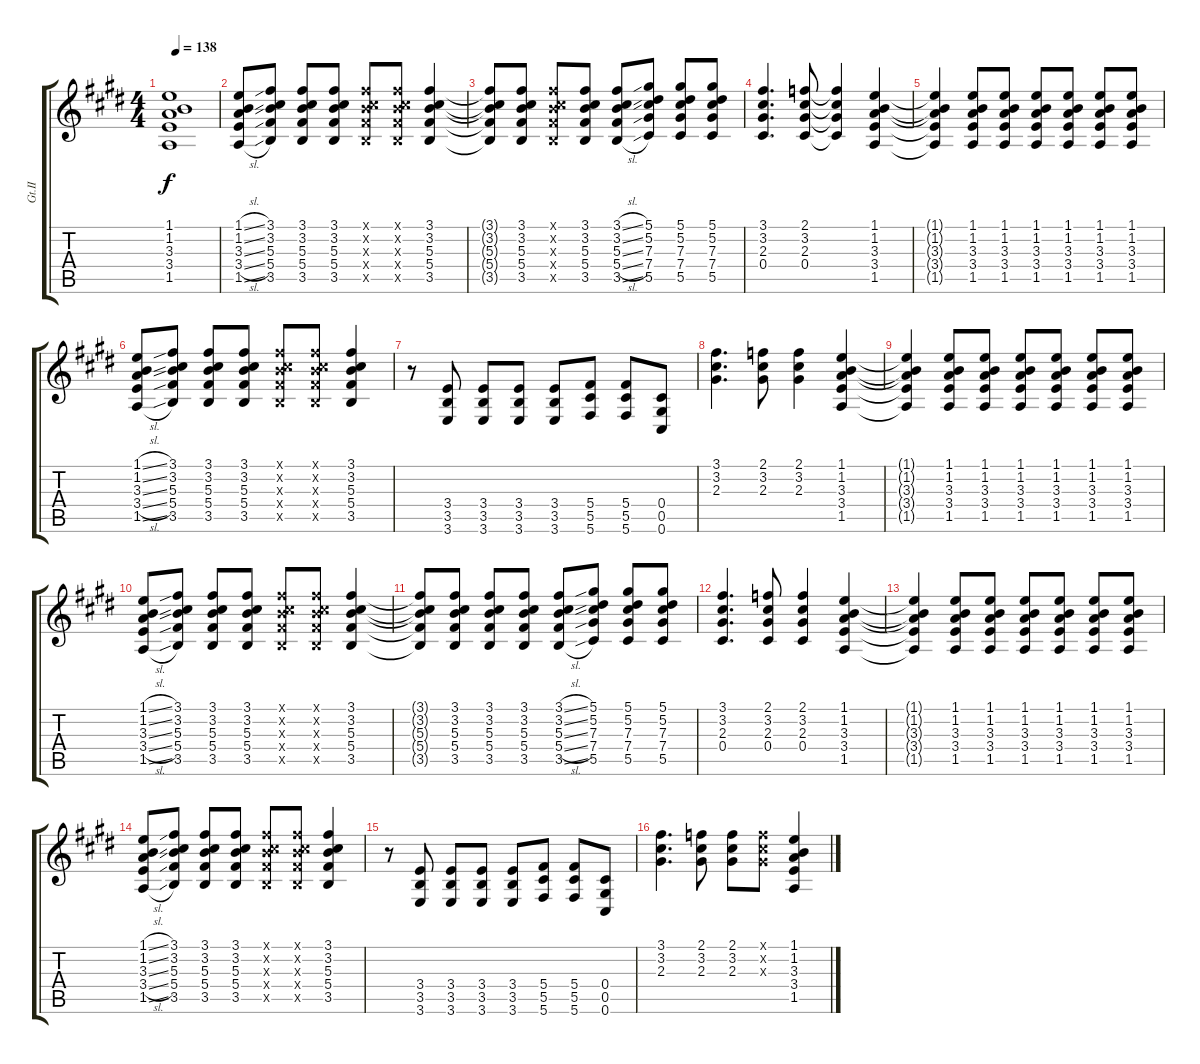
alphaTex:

\track ("Gt.II" "Gt.II") {instrument distortionguitar}
\staff {score tabs}
\tuning (Eb4 Bb3 Gb3 Db3 Ab2 Db2) {hide}
\ts (4 4)
\tempo 138
\clef g2
\ks e
(1.1{t} 1.2{t} 3.3{t} 3.4{t} 1.5{t}).1{dy f} |
(1.1{sl} 1.2{sl} 3.3{sl} 3.4{sl} 1.5{sl}).8 (3.1 3.2 5.3 5.4 3.5).8 (3.1 3.2 5.3 5.4 3.5).8 (3.1 3.2 5.3 5.4 3.5).8 (3.1{x} 3.2{x} 5.3{x} 5.4{x} 3.5{x}).8 (3.1{x} 3.2{x} 5.3{x} 5.4{x} 3.5{x}).8 (3.1 3.2 5.3 5.4 3.5).4 |
(3.1{t} 3.2{t} 5.3{t} 5.4{t} 3.5{t}).8 (3.1 3.2 5.3 5.4 3.5).8 (3.1{x} 3.2{x} 5.3{x} 5.4{x} 3.5{x}).8 (3.1 3.2 5.3 5.4 3.5).8 (3.1{sl} 3.2{sl} 5.3{sl} 5.4{sl} 3.5{sl}).8 (5.1 5.2 7.3 7.4 5.5).8 (5.1 5.2 7.3 7.4 5.5).8 (5.1 5.2 7.3 7.4 5.5).8 |
(3.1 3.2 2.3 0.4).4{d} (2.1 3.2 2.3 0.4).8 (2.1{t} 3.2{t} 2.3{t} 0.4{t}).4 (1.1 1.2 3.3 3.4 1.5).4 |
(1.1{t} 1.2{t} 3.3{t} 3.4{t} 1.5{t}).4 (1.1 1.2 3.3 3.4 1.5).8 (1.1 1.2 3.3 3.4 1.5).8 (1.1 1.2 3.3 3.4 1.5).8 (1.1 1.2 3.3 3.4 1.5).8 (1.1 1.2 3.3 3.4 1.5).8 (1.1 1.2 3.3 3.4 1.5).8 |
(1.1{sl} 1.2{sl} 3.3{sl} 3.4{sl} 1.5{sl}).8 (3.1 3.2 5.3 5.4 3.5).8 (3.1 3.2 5.3 5.4 3.5).8 (3.1 3.2 5.3 5.4 3.5).8 (3.1{x} 3.2{x} 5.3{x} 5.4{x} 3.5{x}).8 (3.1{x} 3.2{x} 5.3{x} 5.4{x} 3.5{x}).8 (3.1 3.2 5.3 5.4 3.5).4 |
r.8 (3.4 3.5 3.6).8 (3.4 3.5 3.6).8 (3.4 3.5 3.6).8 (3.4 3.5 3.6).8 (5.4 5.5 5.6).8 (5.4 5.5 5.6).8 (0.4 0.5 0.6).8 |
(3.1 3.2 2.3).4{d} (2.1 3.2 2.3).8 (2.1 3.2 2.3).4 (1.1 1.2 3.3 3.4 1.5).4 |
(1.1{t} 1.2{t} 3.3{t} 3.4{t} 1.5{t}).4 (1.1 1.2 3.3 3.4 1.5).8 (1.1 1.2 3.3 3.4 1.5).8 (1.1 1.2 3.3 3.4 1.5).8 (1.1 1.2 3.3 3.4 1.5).8 (1.1 1.2 3.3 3.4 1.5).8 (1.1 1.2 3.3 3.4 1.5).8 |
(1.1{sl} 1.2{sl} 3.3{sl} 3.4{sl} 1.5{sl}).8 (3.1 3.2 5.3 5.4 3.5).8 (3.1 3.2 5.3 5.4 3.5).8 (3.1 3.2 5.3 5.4 3.5).8 (3.1{x} 3.2{x} 5.3{x} 5.4{x} 3.5{x}).8 (3.1{x} 3.2{x} 5.3{x} 5.4{x} 3.5{x}).8 (3.1 3.2 5.3 5.4 3.5).4 |
(3.1{t} 3.2{t} 5.3{t} 5.4{t} 3.5{t}).8 (3.1 3.2 5.3 5.4 3.5).8 (3.1 3.2 5.3 5.4 3.5).8 (3.1 3.2 5.3 5.4 3.5).8 (3.1{sl} 3.2{sl} 5.3{sl} 5.4{sl} 3.5{sl}).8 (5.1 5.2 7.3 7.4 5.5).8 (5.1 5.2 7.3 7.4 5.5).8 (5.1 5.2 7.3 7.4 5.5).8 |
(3.1 3.2 2.3 0.4).4{d} (2.1 3.2 2.3 0.4).8 (2.1 3.2 2.3 0.4).4 (1.1 1.2 3.3 3.4 1.5).4 |
(1.1{t} 1.2{t} 3.3{t} 3.4{t} 1.5{t}).4 (1.1 1.2 3.3 3.4 1.5).8 (1.1 1.2 3.3 3.4 1.5).8 (1.1 1.2 3.3 3.4 1.5).8 (1.1 1.2 3.3 3.4 1.5).8 (1.1 1.2 3.3 3.4 1.5).8 (1.1 1.2 3.3 3.4 1.5).8 |
(1.1{sl} 1.2{sl} 3.3{sl} 3.4{sl} 1.5{sl}).8 (3.1 3.2 5.3 5.4 3.5).8 (3.1 3.2 5.3 5.4 3.5).8 (3.1 3.2 5.3 5.4 3.5).8 (3.1{x} 3.2{x} 5.3{x} 5.4{x} 3.5{x}).8 (3.1{x} 3.2{x} 5.3{x} 5.4{x} 3.5{x}).8 (3.1 3.2 5.3 5.4 3.5).4 |
r.8 (3.4 3.5 3.6).8 (3.4 3.5 3.6).8 (3.4 3.5 3.6).8 (3.4 3.5 3.6).8 (5.4 5.5 5.6).8 (5.4 5.5 5.6).8 (0.4 0.5 0.6).8 |
(3.1 3.2 2.3).4{d} (2.1 3.2 2.3).8 (2.1 3.2 2.3).8 (2.1{x} 3.2{x} 2.3{x}).8 (1.1 1.2 3.3 3.4 1.5).4
